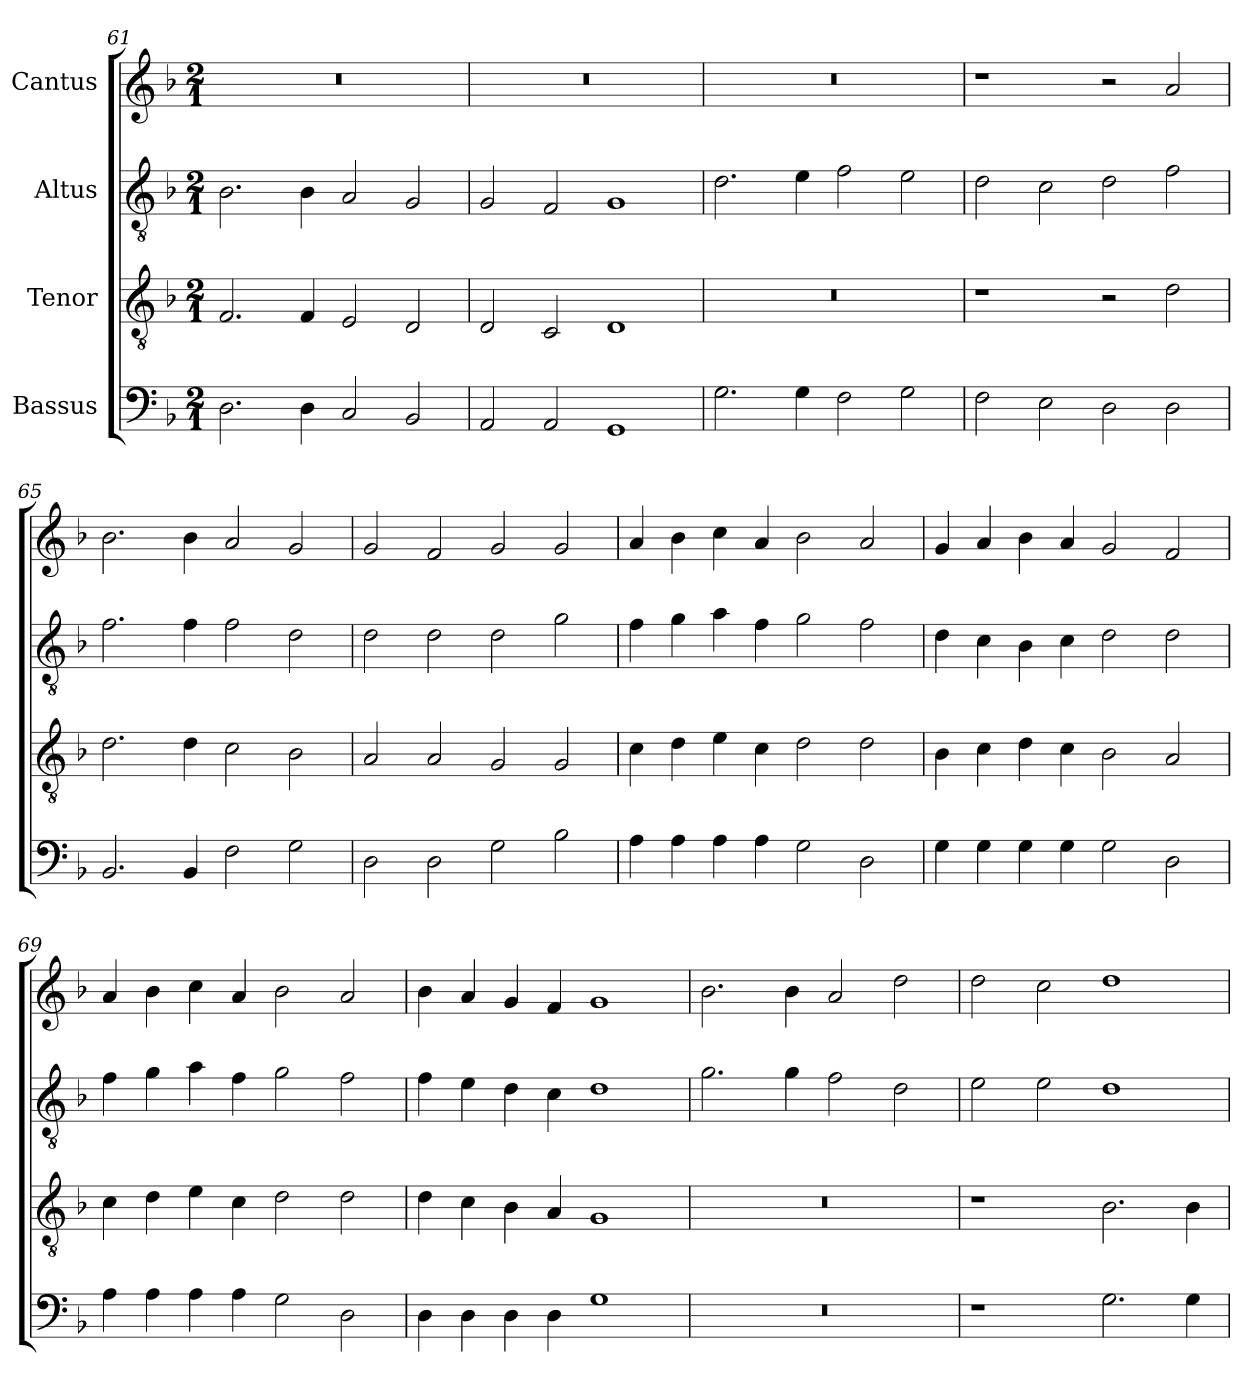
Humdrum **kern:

**kern	**kern	**kern	**kern
*part4	*part3	*part2	*part1
*staff4	*staff3	*staff2	*staff1
*I"Bassus	*I"Tenor	*I"Altus	*I"Cantus
*clefF4	*clefGv2	*clefGv2	*clefG2
*	*ITrd7c12	*ITrd7c12	*
*k[b-]	*k[b-]	*k[b-]	*k[b-]
*F:	*F:	*F:	*F:
*M2/1	*M2/1	*M2/1	*M2/1
=61	=61	=61	=61
!	!	!	!LO:N:vis=1
2.Di\	2.FFi/	2.BB-i\	0r
4Di\	4FFi/	4BB-i\	.
2Ci/	2EEi/	2AAi/	.
2BB-i/	2DDi/	2GGi/	.
=62	=62	=62	=62
!	!	!	!LO:N:vis=1
2AAi/	2DDi/	2GGi/	0r
2AAi/	2CCi/	2FFi/	.
1GGi	1DDi	1GGi	.
=63	=63	=63	=63
!	!LO:N:vis=1	!	!LO:N:vis=1
2.Gi\	0r	2.Di\	0r
4Gi\	.	4Ei\	.
2Fi\	.	2Fi\	.
2Gi\	.	2Ei\	.
=64	=64	=64	=64
2Fi\	1r	2Di\	1r
2Ei\	.	2Ci\	.
2Di\	2r	2Di\	2r
2Di\	2Di\	2Fi\	2ai/
!!LO:LB:g=z
=65	=65	=65	=65
2.BB-i/	2.Di\	2.Fi\	2.b-i\
4BB-i/	4Di\	4Fi\	4b-i\
2Fi\	2Ci\	2Fi\	2ai/
2Gi\	2BB-i\	2Di\	2gi/
=66	=66	=66	=66
2Di\	2AAi/	2Di\	2gi/
2Di\	2AAi/	2Di\	2fi/
2Gi\	2GGi/	2Di\	2gi/
2B-i\	2GGi/	2Gi\	2gi/
=67	=67	=67	=67
4Ai\	4Ci\	4Fi\	4ai/
4Ai\	4Di\	4Gi\	4b-i\
4Ai\	4Ei\	4Ai\	4cci\
4Ai\	4Ci\	4Fi\	4ai/
2Gi\	2Di\	2Gi\	2b-i\
2Di\	2Di\	2Fi\	2ai/
=68	=68	=68	=68
4Gi\	4BB-i\	4Di\	4gi/
4Gi\	4Ci\	4Ci\	4ai/
4Gi\	4Di\	4BB-i\	4b-i\
4Gi\	4Ci\	4Ci\	4ai/
2Gi\	2BB-i\	2Di\	2gi/
2Di\	2AAi/	2Di\	2fi/
!!LO:LB:g=z
=69	=69	=69	=69
4Ai\	4Ci\	4Fi\	4ai/
4Ai\	4Di\	4Gi\	4b-i\
4Ai\	4Ei\	4Ai\	4cci\
4Ai\	4Ci\	4Fi\	4ai/
2Gi\	2Di\	2Gi\	2b-i\
2Di\	2Di\	2Fi\	2ai/
=70	=70	=70	=70
4Di\	4Di\	4Fi\	4b-i\
4Di\	4Ci\	4Ei\	4ai/
4Di\	4BB-i\	4Di\	4gi/
4Di\	4AAi/	4Ci\	4fi/
1Gi	1GGi	1Di	1gi
=71	=71	=71	=71
!LO:N:vis=1	!LO:N:vis=1	!	!
0r	0r	2.Gi\	2.b-i\
.	.	4Gi\	4b-i\
.	.	2Fi\	2ai/
.	.	2Di\	2ddi\
=72	=72	=72	=72
1r	1r	2Ei\	2ddi\
.	.	2Ei\	2cci\
2.Gi\	2.BB-i\	1Di	1ddi
4Gi\	4BB-i\	.	.
=	=	=	=
*-	*-	*-	*-
